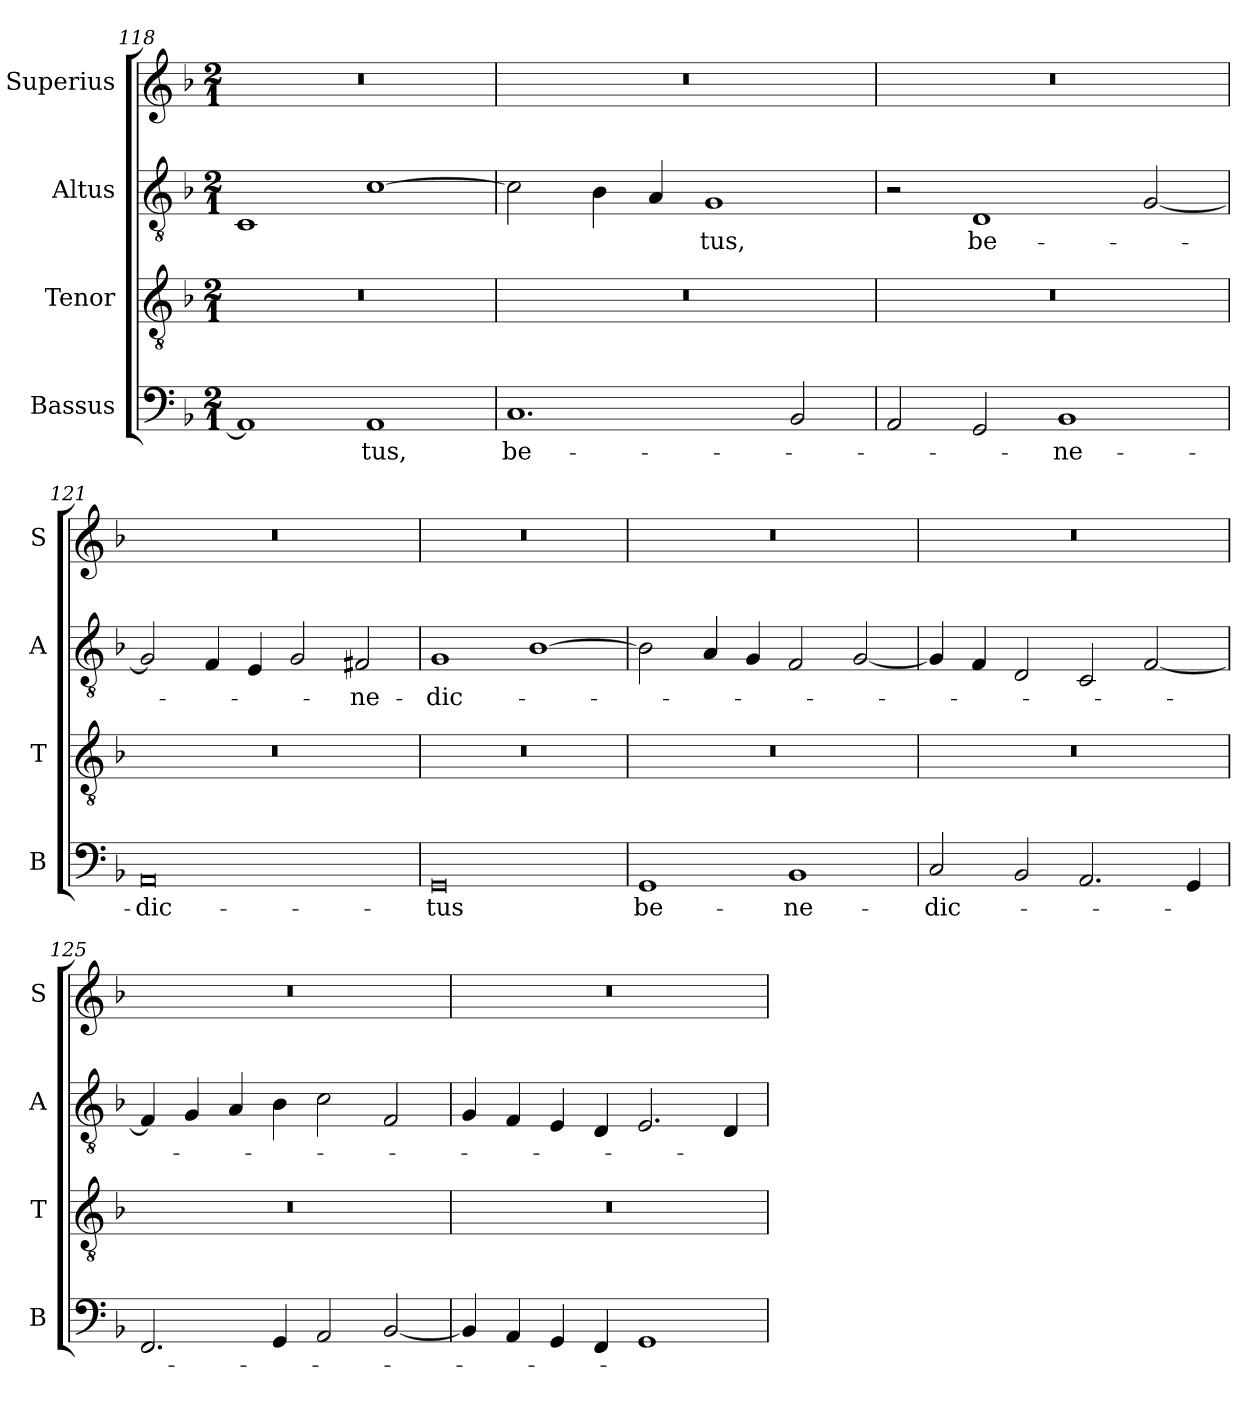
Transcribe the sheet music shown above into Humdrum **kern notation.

**kern	**text	**kern	**kern	**text	**kern
*part4	*part4	*part3	*part2	*part2	*part1
*staff4	*staff4	*staff3	*staff2	*staff2	*staff1
*I"Bassus	*	*I"Tenor	*I"Altus	*	*I"Superius
*I'B	*	*I'T	*I'A	*	*I'S
*clefF4	*	*clefGv2	*clefGv2	*	*clefG2
*k[b-]	*	*k[b-]	*k[b-]	*	*k[b-]
*M2/1	*	*M2/1	*M2/1	*	*M2/1
=118	=118	=118	=118	=118	=118
1AA]	.	0r	1C	.	0r
1AA	-tus,	.	[1c	.	.
=119	=119	=119	=119	=119	=119
1.C	be-	0r	2c\]	.	0r
.	.	.	4B-\	.	.
.	.	.	4A/	.	.
.	.	.	1G	-tus,	.
2BB-/	.	.	.	.	.
=120	=120	=120	=120	=120	=120
2AA/	.	0r	2r	.	0r
2GG/	.	.	1D	be-	.
1BB-	-ne-	.	.	.	.
.	.	.	[2G/	.	.
=121	=121	=121	=121	=121	=121
0AA	-dic-	0r	2G/]	.	0r
.	.	.	4F/	.	.
.	.	.	4E/	.	.
.	.	.	2G/	.	.
.	.	.	2F#X/	-ne-	.
=122	=122	=122	=122	=122	=122
0GG	-tus	0r	1G	-dic-	0r
.	.	.	[1B-	.	.
=123	=123	=123	=123	=123	=123
1GG	be-	0r	2B-\]	.	0r
.	.	.	4A/	.	.
.	.	.	4G/	.	.
1BB-	-ne-	.	2F/	.	.
.	.	.	[2G/	.	.
=124	=124	=124	=124	=124	=124
2C/	-dic-	0r	4G/]	.	0r
.	.	.	4F/	.	.
2BB-/	.	.	2D/	.	.
2.AA/	.	.	2C/	.	.
.	.	.	[2F/	.	.
4GG/	.	.	.	.	.
=125	=125	=125	=125	=125	=125
2.FF/	.	0r	4F/]	.	0r
.	.	.	4G/	.	.
.	.	.	4A/	.	.
4GG/	.	.	4B-\	.	.
2AA/	.	.	2c\	.	.
[2BB-/	.	.	2F/	.	.
=126	=126	=126	=126	=126	=126
4BB-/]	.	0r	4G/	.	0r
4AA/	.	.	4F/	.	.
4GG/	.	.	4E/	.	.
4FF/	.	.	4D/	.	.
1GG	.	.	2.E/	.	.
.	.	.	4D/	.	.
=	=	=	=	=	=
*-	*-	*-	*-	*-	*-
